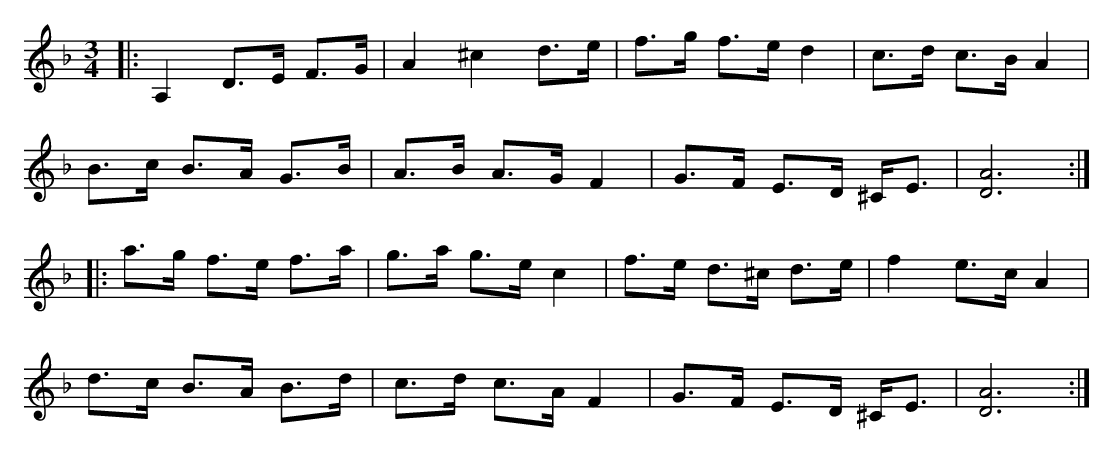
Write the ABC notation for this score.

X:1
M:3/4
K:Dmin
|:A,2 D>E F>G|A2 ^c2 d>e|f>g f>e d2|c>d c>B A2|
B>c B>A G>B|A>B A>G F2|G>F E>D ^C<E|[D6A6]:|
|:a>g f>e f>a|g>a g>e c2|f>e d>^c d>e|f2 e>c A2|
d>c B>A B>d|c>d c>A F2|G>F E>D ^C<E|[D6A6]:|
